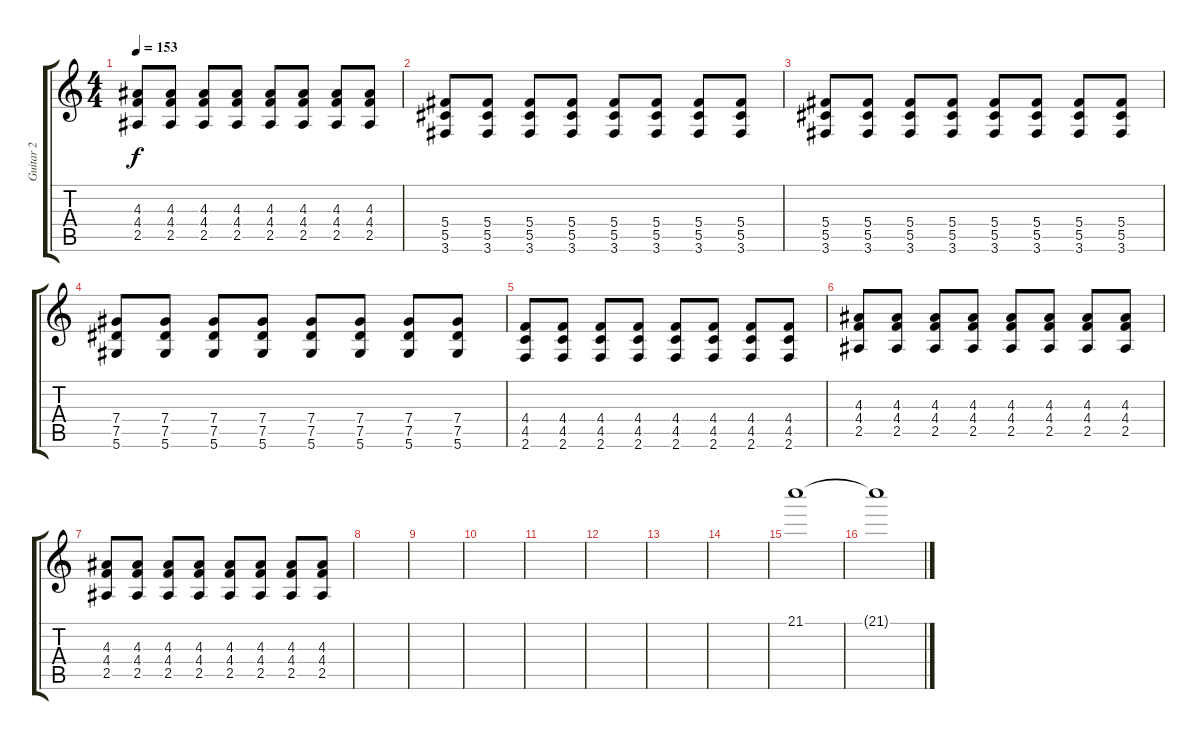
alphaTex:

\track ("Guitar 2" "Guitar 2") {instrument electricguitarclean}
\staff {score tabs}
\tuning (Eb4 Bb3 Gb3 Db3 Ab2 Eb2) {hide}
\ts (4 4)
\tempo 153
\clef g2
\ks c
(4.3 4.4 2.5).8{dy f} (4.3 4.4 2.5).8 (4.3 4.4 2.5).8 (4.3 4.4 2.5).8 (4.3 4.4 2.5).8 (4.3 4.4 2.5).8 (4.3 4.4 2.5).8 (4.3 4.4 2.5).8 |
(5.4 5.5 3.6).8 (5.4 5.5 3.6).8 (5.4 5.5 3.6).8 (5.4 5.5 3.6).8 (5.4 5.5 3.6).8 (5.4 5.5 3.6).8 (5.4 5.5 3.6).8 (5.4 5.5 3.6).8 |
(5.4 5.5 3.6).8 (5.4 5.5 3.6).8 (5.4 5.5 3.6).8 (5.4 5.5 3.6).8 (5.4 5.5 3.6).8 (5.4 5.5 3.6).8 (5.4 5.5 3.6).8 (5.4 5.5 3.6).8 |
(7.4 7.5 5.6).8 (7.4 7.5 5.6).8 (7.4 7.5 5.6).8 (7.4 7.5 5.6).8 (7.4 7.5 5.6).8 (7.4 7.5 5.6).8 (7.4 7.5 5.6).8 (7.4 7.5 5.6).8 |
(4.4 4.5 2.6).8 (4.4 4.5 2.6).8 (4.4 4.5 2.6).8 (4.4 4.5 2.6).8 (4.4 4.5 2.6).8 (4.4 4.5 2.6).8 (4.4 4.5 2.6).8 (4.4 4.5 2.6).8 |
(4.3 4.4 2.5).8 (4.3 4.4 2.5).8 (4.3 4.4 2.5).8 (4.3 4.4 2.5).8 (4.3 4.4 2.5).8 (4.3 4.4 2.5).8 (4.3 4.4 2.5).8 (4.3 4.4 2.5).8 |
(4.3 4.4 2.5).8 (4.3 4.4 2.5).8 (4.3 4.4 2.5).8 (4.3 4.4 2.5).8 (4.3 4.4 2.5).8 (4.3 4.4 2.5).8 (4.3 4.4 2.5).8 (4.3 4.4 2.5).8 |
|
|
|
|
|
|
|
21.1.1{volume 9} |
21.1{t}.1{volume 4}
